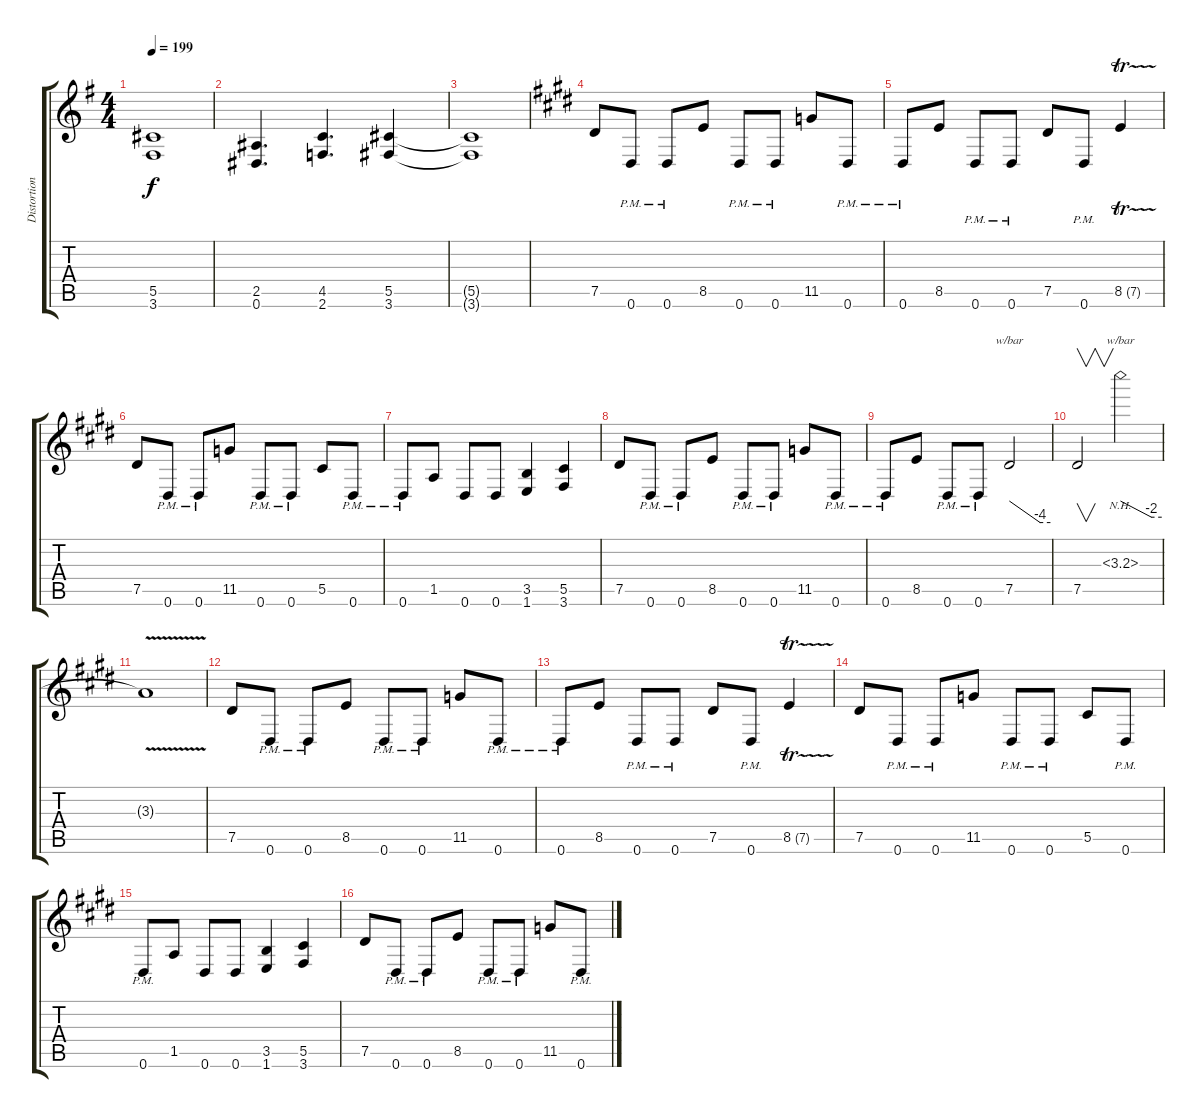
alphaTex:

\track ("Distortion" "Distortion") {instrument distortionguitar}
\staff {score tabs}
\tuning (Eb4 Bb3 Gb3 Db3 Ab2 Eb2) {hide}
\ts (4 4)
\tempo 199
\clef g2
\ks g
(5.5{t} 3.6{t}).1{dy f} |
(2.5 0.6).4{d} (4.5 2.6).4{d} (5.5 3.6).4 |
(5.5{t} 3.6{t}).1 |
\ks e
7.5.8 0.6{pm}.8 0.6{pm}.8 8.5.8 0.6{pm}.8 0.6{pm}.8 11.5.8 0.6{pm}.8 |
\ks c#minor
0.6{pm}.8 8.5.8 0.6{pm}.8 0.6{pm}.8 7.5.8 0.6{pm}.8 8.5{tr (7 16)}.4 |
7.5.8 0.6{pm}.8 0.6{pm}.8 11.5.8 0.6{pm}.8 0.6{pm}.8 5.5.8 0.6{pm}.8 |
0.6{pm}.8 1.5.8 0.6.8 0.6.8 (3.5 1.6).4 (5.5 3.6).4 |
\ks e
7.5.8 0.6{pm}.8 0.6{pm}.8 8.5.8 0.6{pm}.8 0.6{pm}.8 11.5.8 0.6{pm}.8 |
\ks c#minor
0.6{pm}.8 8.5.8 0.6{pm}.8 0.6{pm}.8 7.5.2{tbe (custom default 0 0 45 -16 60 -16)} |
7.5.2{v} 3.3{nh}.2{tbe (custom default 0 0 45 -8 60 -8)} |
\ks e
3.3{v t}.1 |
\ks c#minor
7.5.8 0.6{pm}.8 0.6{pm}.8 8.5.8 0.6{pm}.8 0.6{pm}.8 11.5.8 0.6{pm}.8 |
0.6{pm}.8 8.5.8 0.6{pm}.8 0.6{pm}.8 7.5.8 0.6{pm}.8 8.5{tr (7 16)}.4 |
\ks e
7.5.8 0.6{pm}.8 0.6{pm}.8 11.5.8 0.6{pm}.8 0.6{pm}.8 5.5.8 0.6{pm}.8 |
\ks c#minor
0.6{pm}.8 1.5.8 0.6.8 0.6.8 (3.5 1.6).4 (5.5 3.6).4 |
7.5.8 0.6{pm}.8 0.6{pm}.8 8.5.8 0.6{pm}.8 0.6{pm}.8 11.5.8 0.6{pm}.8
